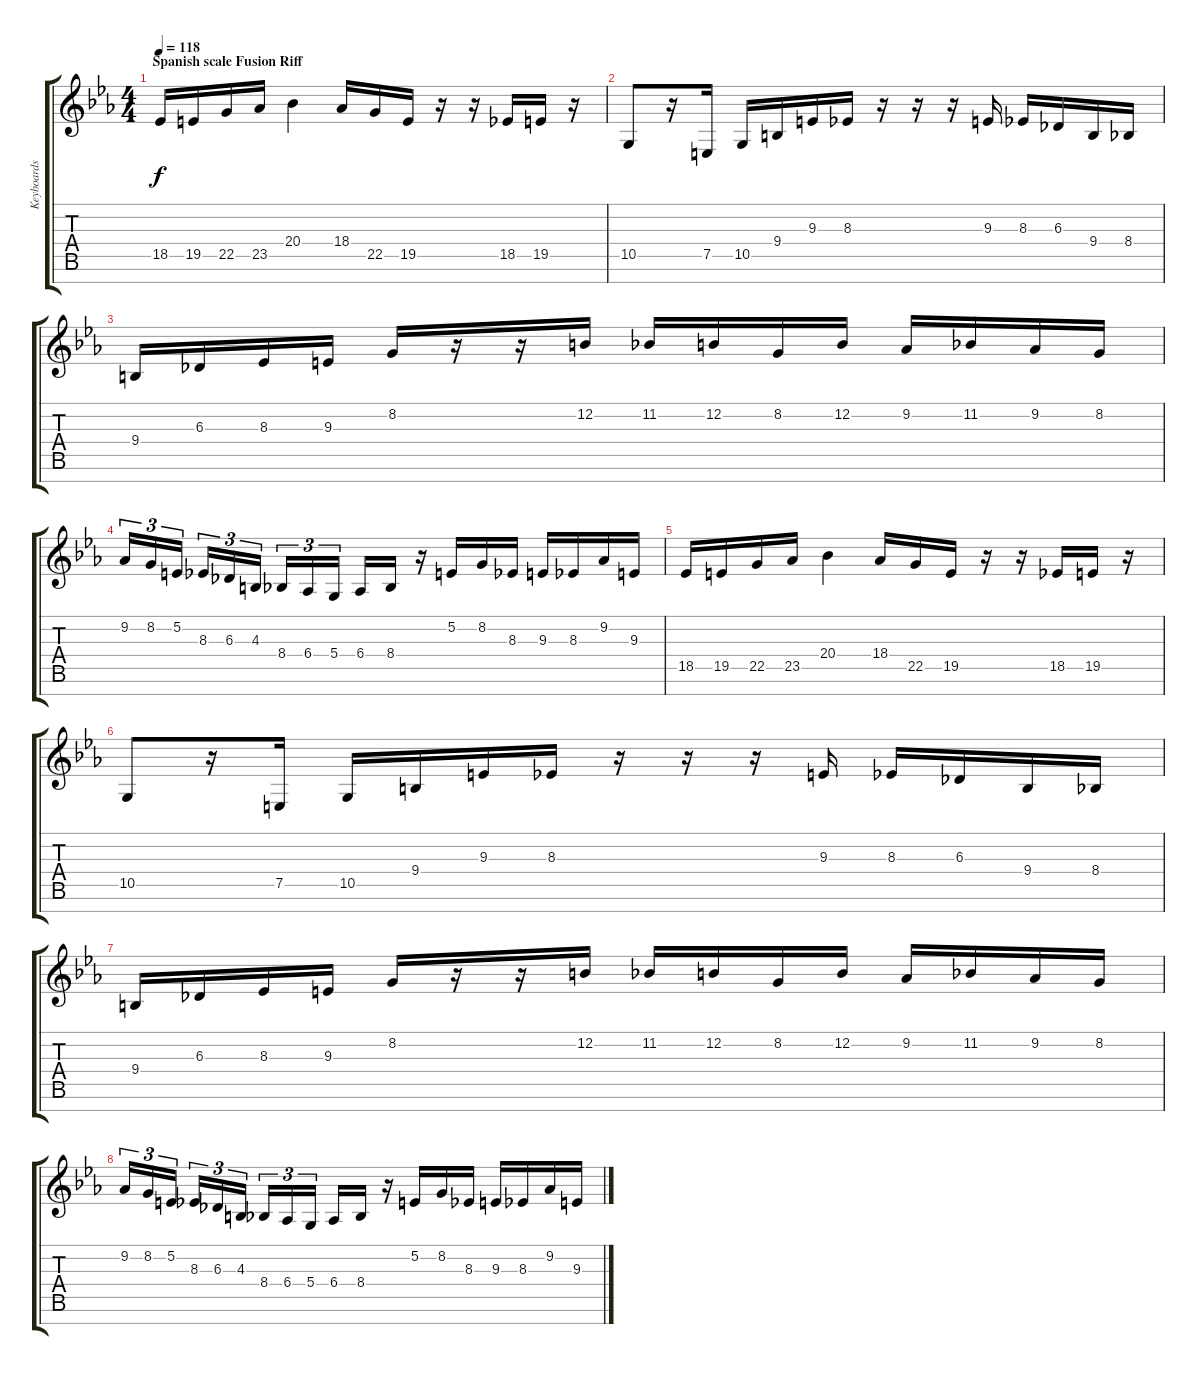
\track ("Keyboards Right hand" "Keyboards ") {instrument stringensemble1}
\staff {score tabs}
\tuning (E4 B3 G3 D3 A2 E2 B1) {hide}
\ts (4 4)
\section ("" "Spanish scale Fusion Riff")
\tempo 118
\clef g2
\ks eb
18.5.16{dy f volume 16 instrument lead8bassandlead} 19.5.16 22.5.16 23.5.16 20.4.4 18.4.16 22.5.16 19.5.16 r.16 r.16 18.5.16 19.5.16 r.16 |
10.5.8 r.16 7.5.16 10.5.16 9.4.16 9.3.16 8.3.16 r.16 r.16 r.16 9.3.16 8.3.16 6.3.16 9.4.16 8.4.16 |
9.4.16 6.3.16 8.3.16 9.3.16 8.2.16 r.16 r.16 12.2.16 11.2.16 12.2.16 8.2.16 12.2.16 9.2.16 11.2.16 9.2.16 8.2.16 |
9.2.16{tu (3 2)} 8.2.16{tu (3 2)} 5.2.16{tu (3 2)} 8.3.16{tu (3 2)} 6.3.16{tu (3 2)} 4.3.16{tu (3 2)} 8.4.16{tu (3 2)} 6.4.16{tu (3 2)} 5.4.16{tu (3 2)} 6.4.16 8.4.16 r.16 5.2.16 8.2.16 8.3.16 9.3.16 8.3.16 9.2.16 9.3.16 |
18.5.16{volume 16 instrument lead8bassandlead} 19.5.16 22.5.16 23.5.16 20.4.4 18.4.16 22.5.16 19.5.16 r.16 r.16 18.5.16 19.5.16 r.16 |
10.5.8 r.16 7.5.16 10.5.16 9.4.16 9.3.16 8.3.16 r.16 r.16 r.16 9.3.16 8.3.16 6.3.16 9.4.16 8.4.16 |
9.4.16 6.3.16 8.3.16 9.3.16 8.2.16 r.16 r.16 12.2.16 11.2.16 12.2.16 8.2.16 12.2.16 9.2.16 11.2.16 9.2.16 8.2.16 |
9.2.16{tu (3 2)} 8.2.16{tu (3 2)} 5.2.16{tu (3 2)} 8.3.16{tu (3 2)} 6.3.16{tu (3 2)} 4.3.16{tu (3 2)} 8.4.16{tu (3 2)} 6.4.16{tu (3 2)} 5.4.16{tu (3 2)} 6.4.16 8.4.16 r.16 5.2.16 8.2.16 8.3.16 9.3.16 8.3.16 9.2.16 9.3.16
